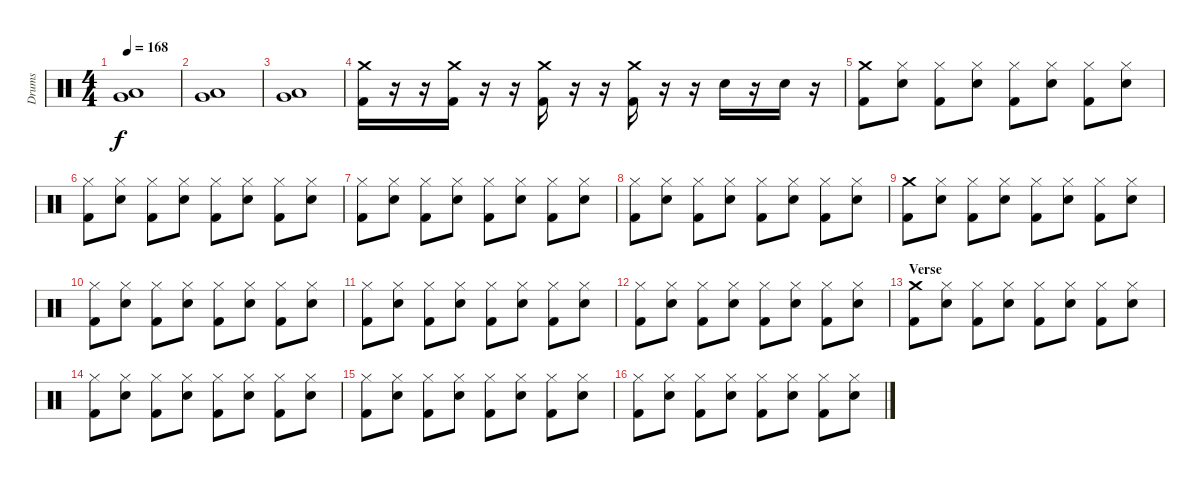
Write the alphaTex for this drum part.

\track ("Drums" "Drums") {instrument percussion}
\staff {score}
\articulation defaults
\ts (4 4)
\tempo 168
\clef neutral
\ks c
("Low Floor Tom (hit)" "Very Low Tom (hit)").1{dy f} |
("Low Floor Tom (hit)" "Very Low Tom (hit)").1 |
("Low Floor Tom (hit)" "Very Low Tom (hit)").1 |
("Crash medium (hit)" "Kick (hit) 2").16 r.16 r.16 ("Crash medium (hit)" "Kick (hit) 2").16 r.16 r.16 ("Crash medium (hit)" "Kick (hit) 2").16 r.16 r.16 ("Crash medium (hit)" "Kick (hit) 2").16 r.16 r.16 "Snare (hit) 2".16 r.16 "Snare (hit) 2".16 r.16 |
("Crash medium (hit)" "Kick (hit) 2").8 ("Hi-Hat (closed)" "Snare (hit) 2").8 ("Hi-Hat (closed)" "Kick (hit) 2").8 ("Hi-Hat (closed)" "Snare (hit) 2").8 ("Hi-Hat (closed)" "Kick (hit) 2").8 ("Hi-Hat (closed)" "Snare (hit) 2").8 ("Hi-Hat (closed)" "Kick (hit) 2").8 ("Hi-Hat (closed)" "Snare (hit) 2").8 |
("Hi-Hat (closed)" "Kick (hit) 2").8 ("Hi-Hat (closed)" "Snare (hit) 2").8 ("Hi-Hat (closed)" "Kick (hit) 2").8 ("Hi-Hat (closed)" "Snare (hit) 2").8 ("Hi-Hat (closed)" "Kick (hit) 2").8 ("Hi-Hat (closed)" "Snare (hit) 2").8 ("Hi-Hat (closed)" "Kick (hit) 2").8 ("Hi-Hat (closed)" "Snare (hit) 2").8 |
("Hi-Hat (closed)" "Kick (hit) 2").8 ("Hi-Hat (closed)" "Snare (hit) 2").8 ("Hi-Hat (closed)" "Kick (hit) 2").8 ("Hi-Hat (closed)" "Snare (hit) 2").8 ("Hi-Hat (closed)" "Kick (hit) 2").8 ("Hi-Hat (closed)" "Snare (hit) 2").8 ("Hi-Hat (closed)" "Kick (hit) 2").8 ("Hi-Hat (closed)" "Snare (hit) 2").8 |
("Hi-Hat (closed)" "Kick (hit) 2").8 ("Hi-Hat (closed)" "Snare (hit) 2").8 ("Hi-Hat (closed)" "Kick (hit) 2").8 ("Hi-Hat (closed)" "Snare (hit) 2").8 ("Hi-Hat (closed)" "Kick (hit) 2").8 ("Hi-Hat (closed)" "Snare (hit) 2").8 ("Hi-Hat (closed)" "Kick (hit) 2").8 ("Hi-Hat (closed)" "Snare (hit) 2").8 |
("Crash medium (hit)" "Kick (hit) 2").8 ("Hi-Hat (closed)" "Snare (hit) 2").8 ("Hi-Hat (closed)" "Kick (hit) 2").8 ("Hi-Hat (closed)" "Snare (hit) 2").8 ("Hi-Hat (closed)" "Kick (hit) 2").8 ("Hi-Hat (closed)" "Snare (hit) 2").8 ("Hi-Hat (closed)" "Kick (hit) 2").8 ("Hi-Hat (closed)" "Snare (hit) 2").8 |
("Hi-Hat (closed)" "Kick (hit) 2").8 ("Hi-Hat (closed)" "Snare (hit) 2").8 ("Hi-Hat (closed)" "Kick (hit) 2").8 ("Hi-Hat (closed)" "Snare (hit) 2").8 ("Hi-Hat (closed)" "Kick (hit) 2").8 ("Hi-Hat (closed)" "Snare (hit) 2").8 ("Hi-Hat (closed)" "Kick (hit) 2").8 ("Hi-Hat (closed)" "Snare (hit) 2").8 |
("Hi-Hat (closed)" "Kick (hit) 2").8 ("Hi-Hat (closed)" "Snare (hit) 2").8 ("Hi-Hat (closed)" "Kick (hit) 2").8 ("Hi-Hat (closed)" "Snare (hit) 2").8 ("Hi-Hat (closed)" "Kick (hit) 2").8 ("Hi-Hat (closed)" "Snare (hit) 2").8 ("Hi-Hat (closed)" "Kick (hit) 2").8 ("Hi-Hat (closed)" "Snare (hit) 2").8 |
("Hi-Hat (closed)" "Kick (hit) 2").8 ("Hi-Hat (closed)" "Snare (hit) 2").8 ("Hi-Hat (closed)" "Kick (hit) 2").8 ("Hi-Hat (closed)" "Snare (hit) 2").8 ("Hi-Hat (closed)" "Kick (hit) 2").8 ("Hi-Hat (closed)" "Snare (hit) 2").8 ("Hi-Hat (closed)" "Kick (hit) 2").8 ("Hi-Hat (closed)" "Snare (hit) 2").8 |
\section ("" "Verse")
("Crash medium (hit)" "Kick (hit) 2").8 ("Hi-Hat (closed)" "Snare (hit) 2").8 ("Hi-Hat (closed)" "Kick (hit) 2").8 ("Hi-Hat (closed)" "Snare (hit) 2").8 ("Hi-Hat (closed)" "Kick (hit) 2").8 ("Hi-Hat (closed)" "Snare (hit) 2").8 ("Hi-Hat (closed)" "Kick (hit) 2").8 ("Hi-Hat (closed)" "Snare (hit) 2").8 |
("Hi-Hat (closed)" "Kick (hit) 2").8 ("Hi-Hat (closed)" "Snare (hit) 2").8 ("Hi-Hat (closed)" "Kick (hit) 2").8 ("Hi-Hat (closed)" "Snare (hit) 2").8 ("Hi-Hat (closed)" "Kick (hit) 2").8 ("Hi-Hat (closed)" "Snare (hit) 2").8 ("Hi-Hat (closed)" "Kick (hit) 2").8 ("Hi-Hat (closed)" "Snare (hit) 2").8 |
("Hi-Hat (closed)" "Kick (hit) 2").8 ("Hi-Hat (closed)" "Snare (hit) 2").8 ("Hi-Hat (closed)" "Kick (hit) 2").8 ("Hi-Hat (closed)" "Snare (hit) 2").8 ("Hi-Hat (closed)" "Kick (hit) 2").8 ("Hi-Hat (closed)" "Snare (hit) 2").8 ("Hi-Hat (closed)" "Kick (hit) 2").8 ("Hi-Hat (closed)" "Snare (hit) 2").8 |
("Hi-Hat (closed)" "Kick (hit) 2").8 ("Hi-Hat (closed)" "Snare (hit) 2").8 ("Hi-Hat (closed)" "Kick (hit) 2").8 ("Hi-Hat (closed)" "Snare (hit) 2").8 ("Hi-Hat (closed)" "Kick (hit) 2").8 ("Hi-Hat (closed)" "Snare (hit) 2").8 ("Hi-Hat (closed)" "Kick (hit) 2").8 ("Hi-Hat (closed)" "Snare (hit) 2").8
